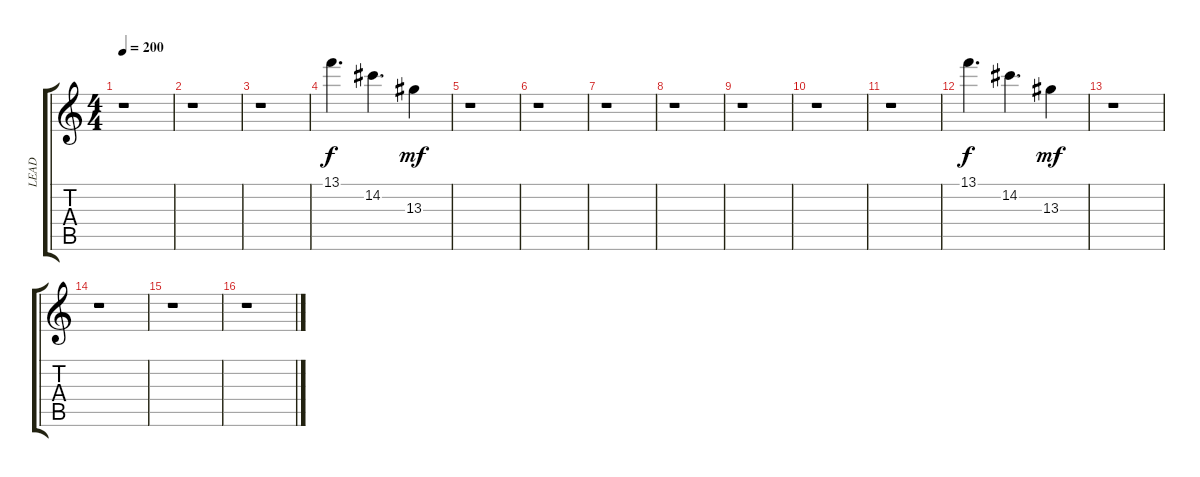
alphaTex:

\track ("LEAD" "LEAD") {instrument overdrivenguitar}
\staff {score tabs}
\tuning (E4 B3 G3 D3 A2 E2) {hide}
\ts (4 4)
\tempo 200
\clef g2
\ks c
r.1{dy f} |
r.1 |
r.1 |
13.1.4{d} 14.2.4{d} 13.3.4{dy mf} |
r.1 |
r.1 |
r.1 |
r.1 |
r.1 |
r.1 |
r.1 |
13.1.4{d dy f} 14.2.4{d} 13.3.4{dy mf} |
r.1 |
r.1 |
r.1 |
r.1
